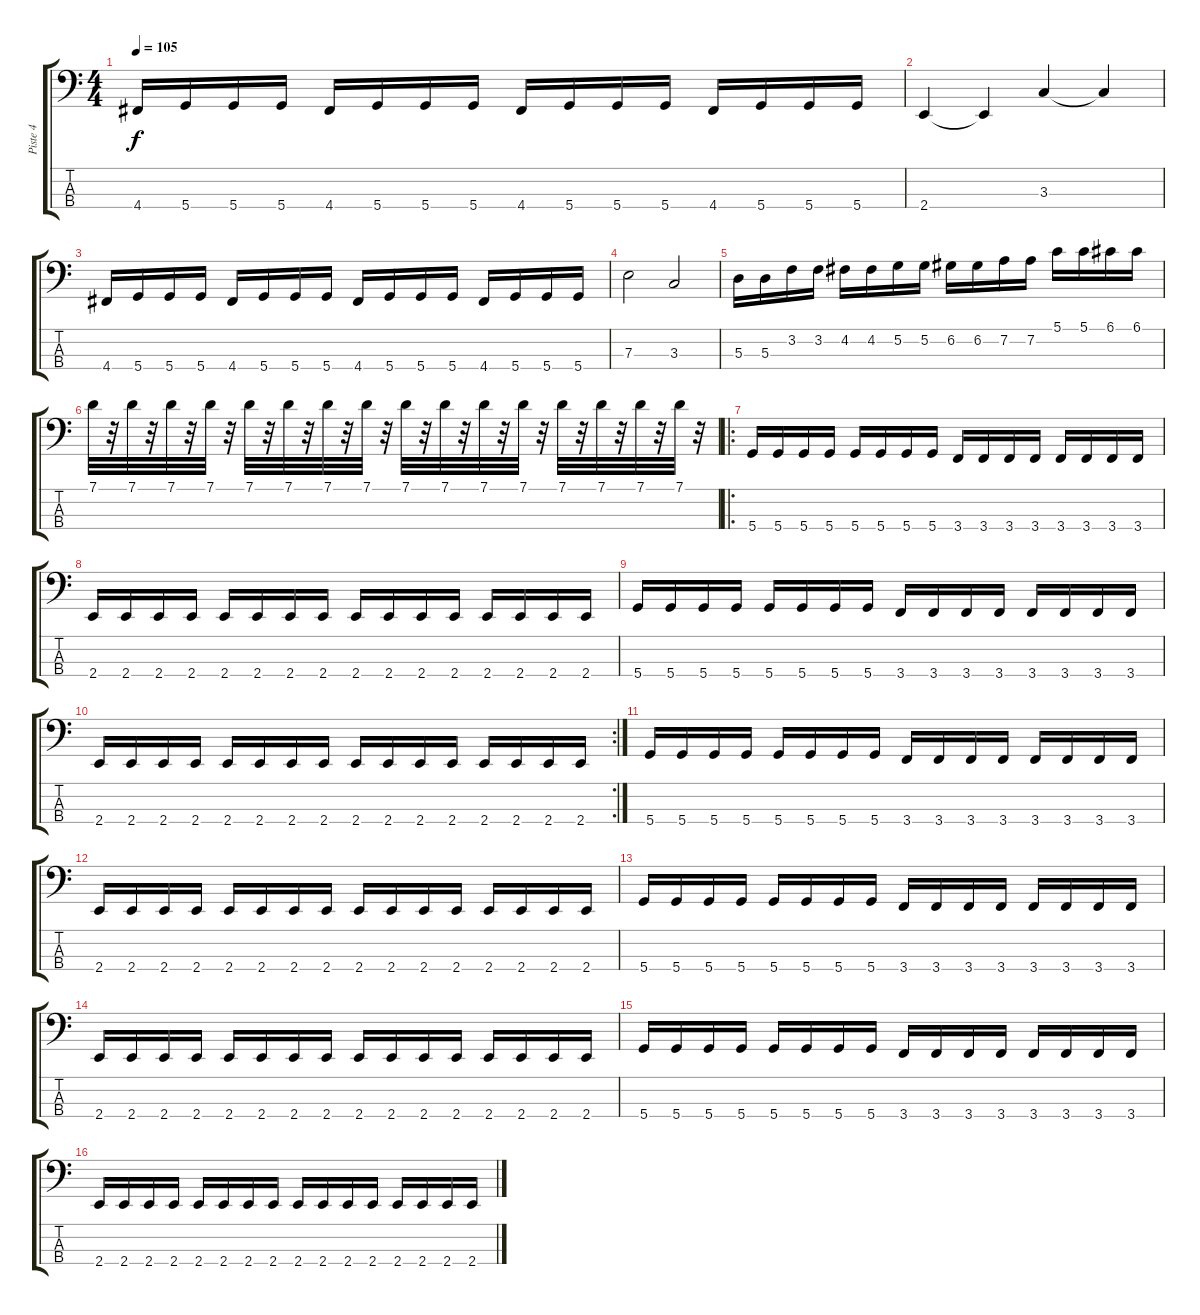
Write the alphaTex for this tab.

\track ("Piste 4" "Piste 4") {instrument electricbasspick}
\staff {score tabs}
\tuning (G2 D2 A1 D1) {hide}
\ts (4 4)
\tempo 105
\clef f4
\ks c
4.4.16{dy f} 5.4.16 5.4.16 5.4.16 4.4.16 5.4.16 5.4.16 5.4.16 4.4.16 5.4.16 5.4.16 5.4.16 4.4.16 5.4.16 5.4.16 5.4.16 |
2.4.4 2.4{t}.4 3.3.4 3.3{t}.4 |
4.4.16 5.4.16 5.4.16 5.4.16 4.4.16 5.4.16 5.4.16 5.4.16 4.4.16 5.4.16 5.4.16 5.4.16 4.4.16 5.4.16 5.4.16 5.4.16 |
7.3.2 3.3.2 |
5.3.16 5.3.16 3.2.16 3.2.16 4.2.16 4.2.16 5.2.16 5.2.16 6.2.16 6.2.16 7.2.16 7.2.16 5.1.16 5.1.16 6.1.16 6.1.16 |
7.1.32 r.32 7.1.32 r.32 7.1.32 r.32 7.1.32 r.32 7.1.32 r.32 7.1.32 r.32 7.1.32 r.32 7.1.32 r.32 7.1.32 r.32 7.1.32 r.32 7.1.32 r.32 7.1.32 r.32 7.1.32 r.32 7.1.32 r.32 7.1.32 r.32 7.1.32 r.32 |
\ro
5.4.16 5.4.16 5.4.16 5.4.16 5.4.16 5.4.16 5.4.16 5.4.16 3.4.16 3.4.16 3.4.16 3.4.16 3.4.16 3.4.16 3.4.16 3.4.16 |
2.4.16 2.4.16 2.4.16 2.4.16 2.4.16 2.4.16 2.4.16 2.4.16 2.4.16 2.4.16 2.4.16 2.4.16 2.4.16 2.4.16 2.4.16 2.4.16 |
5.4.16 5.4.16 5.4.16 5.4.16 5.4.16 5.4.16 5.4.16 5.4.16 3.4.16 3.4.16 3.4.16 3.4.16 3.4.16 3.4.16 3.4.16 3.4.16 |
\rc 2
2.4.16 2.4.16 2.4.16 2.4.16 2.4.16 2.4.16 2.4.16 2.4.16 2.4.16 2.4.16 2.4.16 2.4.16 2.4.16 2.4.16 2.4.16 2.4.16 |
5.4.16 5.4.16 5.4.16 5.4.16 5.4.16 5.4.16 5.4.16 5.4.16 3.4.16 3.4.16 3.4.16 3.4.16 3.4.16 3.4.16 3.4.16 3.4.16 |
2.4.16 2.4.16 2.4.16 2.4.16 2.4.16 2.4.16 2.4.16 2.4.16 2.4.16 2.4.16 2.4.16 2.4.16 2.4.16 2.4.16 2.4.16 2.4.16 |
5.4.16 5.4.16 5.4.16 5.4.16 5.4.16 5.4.16 5.4.16 5.4.16 3.4.16 3.4.16 3.4.16 3.4.16 3.4.16 3.4.16 3.4.16 3.4.16 |
2.4.16 2.4.16 2.4.16 2.4.16 2.4.16 2.4.16 2.4.16 2.4.16 2.4.16 2.4.16 2.4.16 2.4.16 2.4.16 2.4.16 2.4.16 2.4.16 |
5.4.16 5.4.16 5.4.16 5.4.16 5.4.16 5.4.16 5.4.16 5.4.16 3.4.16 3.4.16 3.4.16 3.4.16 3.4.16 3.4.16 3.4.16 3.4.16 |
2.4.16 2.4.16 2.4.16 2.4.16 2.4.16 2.4.16 2.4.16 2.4.16 2.4.16 2.4.16 2.4.16 2.4.16 2.4.16 2.4.16 2.4.16 2.4.16
